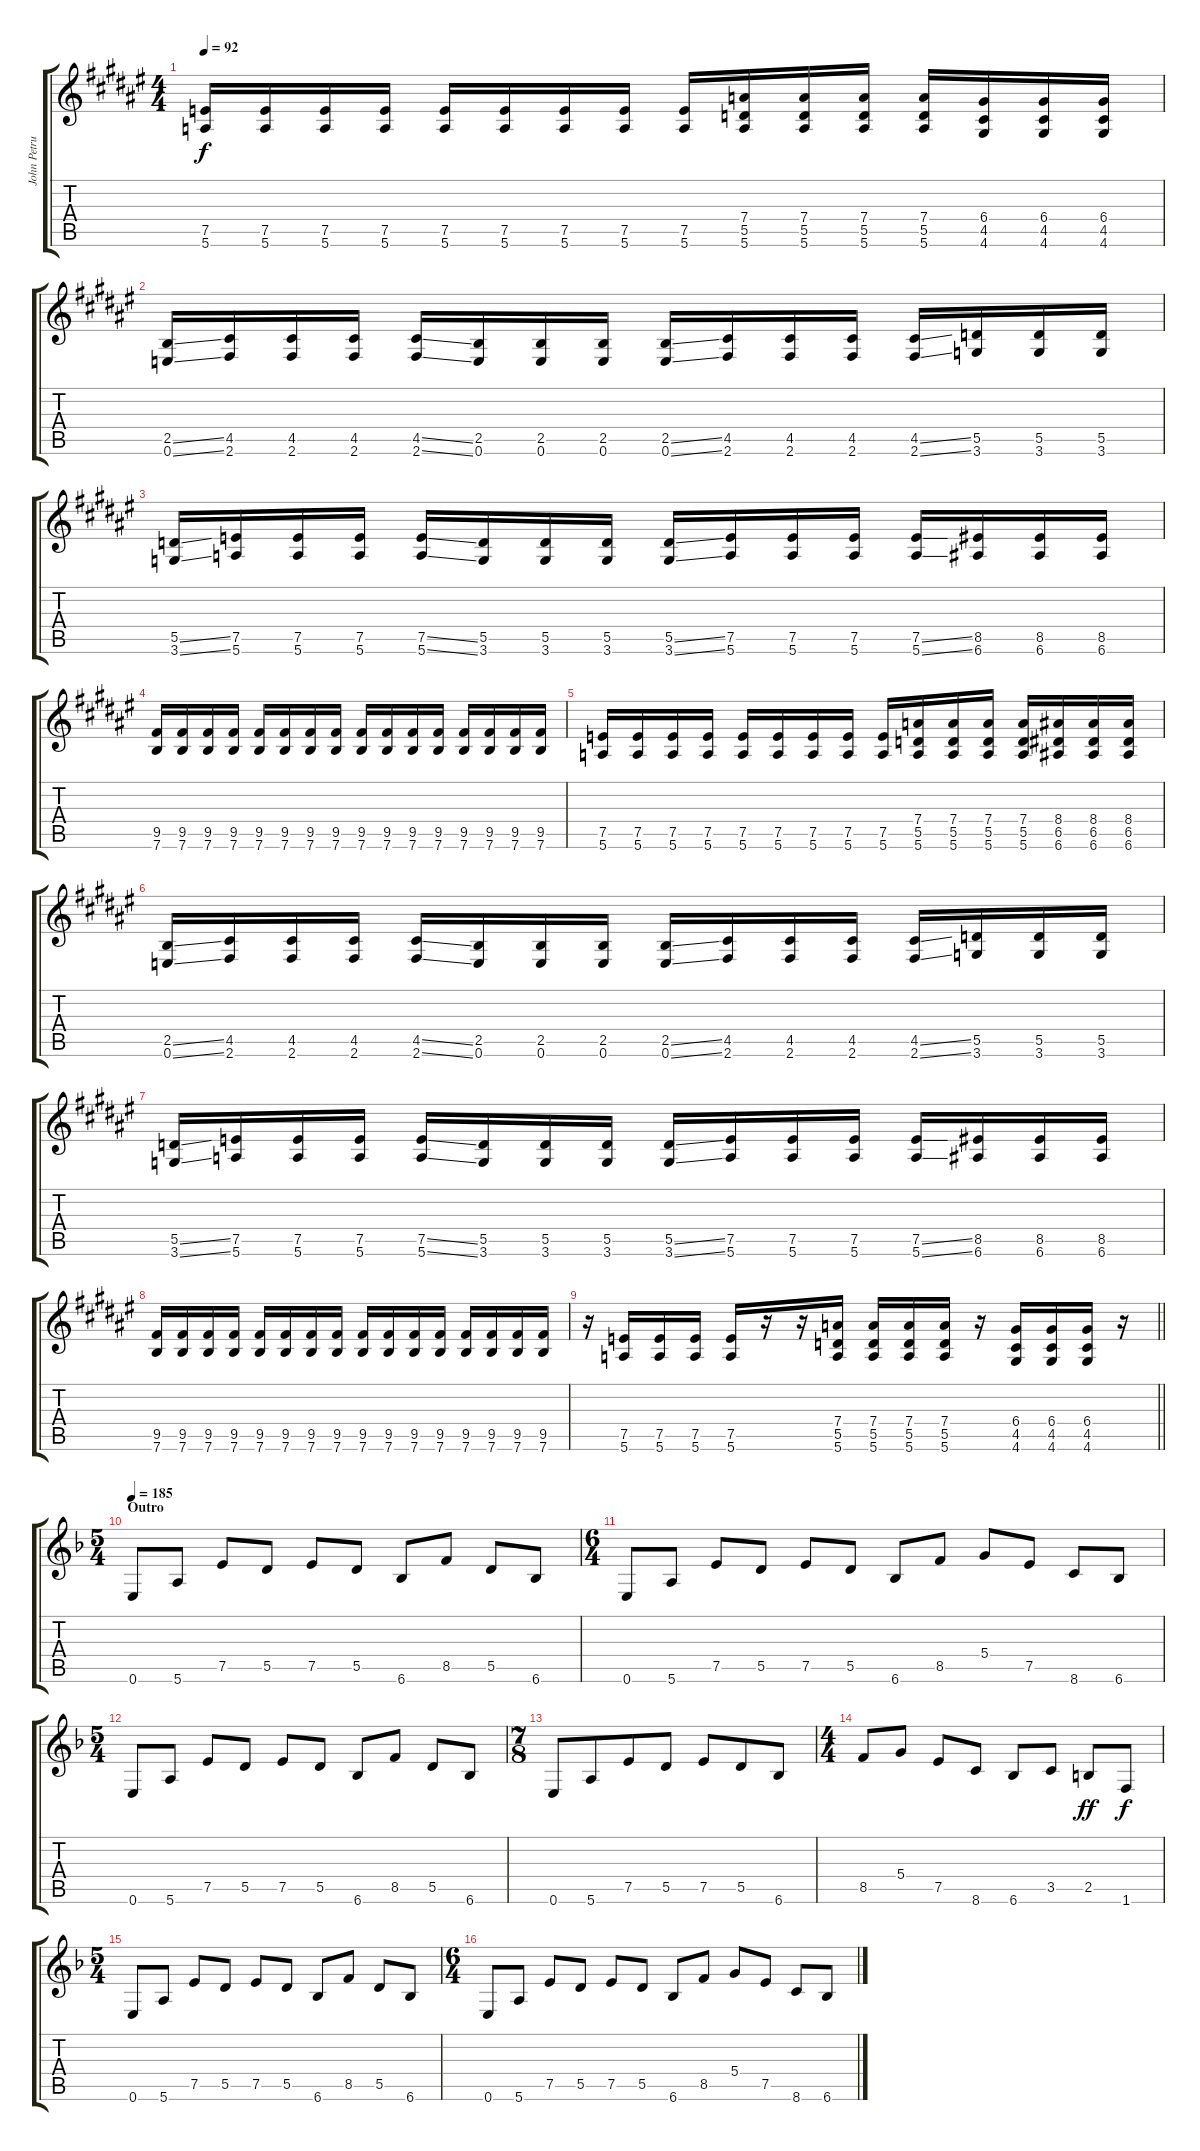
\track ("John Petrucci" "John Petru") {instrument distortionguitar}
\staff {score tabs}
\tuning (E4 B3 G3 D3 A2 E2) {hide}
\ts (4 4)
\tempo 92
\clef g2
\ks f#
(7.5 5.6).16{dy f} (7.5 5.6).16 (7.5 5.6).16 (7.5 5.6).16 (7.5 5.6).16 (7.5 5.6).16 (7.5 5.6).16 (7.5 5.6).16 (7.5 5.6).16 (7.4 5.5 5.6).16 (7.4 5.5 5.6).16 (7.4 5.5 5.6).16 (7.4 5.5 5.6).16 (6.4 4.5 4.6).16 (6.4 4.5 4.6).16 (6.4 4.5 4.6).16 |
(2.5{ss} 0.6{ss}).16 (4.5 2.6).16 (4.5 2.6).16 (4.5 2.6).16 (4.5{ss} 2.6{ss}).16 (2.5 0.6).16 (2.5 0.6).16 (2.5 0.6).16 (2.5{ss} 0.6{ss}).16 (4.5 2.6).16 (4.5 2.6).16 (4.5 2.6).16 (4.5{ss} 2.6{ss}).16 (5.5 3.6).16 (5.5 3.6).16 (5.5 3.6).16 |
(5.5{ss} 3.6{ss}).16 (7.5 5.6).16 (7.5 5.6).16 (7.5 5.6).16 (7.5{ss} 5.6{ss}).16 (5.5 3.6).16 (5.5 3.6).16 (5.5 3.6).16 (5.5{ss} 3.6{ss}).16 (7.5 5.6).16 (7.5 5.6).16 (7.5 5.6).16 (7.5{ss} 5.6{ss}).16 (8.5 6.6).16 (8.5 6.6).16 (8.5 6.6).16 |
(9.5 7.6).16 (9.5 7.6).16 (9.5 7.6).16 (9.5 7.6).16 (9.5 7.6).16 (9.5 7.6).16 (9.5 7.6).16 (9.5 7.6).16 (9.5 7.6).16 (9.5 7.6).16 (9.5 7.6).16 (9.5 7.6).16 (9.5 7.6).16 (9.5 7.6).16 (9.5 7.6).16 (9.5 7.6).16 |
(7.5 5.6).16 (7.5 5.6).16 (7.5 5.6).16 (7.5 5.6).16 (7.5 5.6).16 (7.5 5.6).16 (7.5 5.6).16 (7.5 5.6).16 (7.5 5.6).16 (7.4 5.5 5.6).16 (7.4 5.5 5.6).16 (7.4 5.5 5.6).16 (7.4 5.5 5.6).16 (8.4 6.5 6.6).16 (8.4 6.5 6.6).16 (8.4 6.5 6.6).16 |
(2.5{ss} 0.6{ss}).16 (4.5 2.6).16 (4.5 2.6).16 (4.5 2.6).16 (4.5{ss} 2.6{ss}).16 (2.5 0.6).16 (2.5 0.6).16 (2.5 0.6).16 (2.5{ss} 0.6{ss}).16 (4.5 2.6).16 (4.5 2.6).16 (4.5 2.6).16 (4.5{ss} 2.6{ss}).16 (5.5 3.6).16 (5.5 3.6).16 (5.5 3.6).16 |
(5.5{ss} 3.6{ss}).16 (7.5 5.6).16 (7.5 5.6).16 (7.5 5.6).16 (7.5{ss} 5.6{ss}).16 (5.5 3.6).16 (5.5 3.6).16 (5.5 3.6).16 (5.5{ss} 3.6{ss}).16 (7.5 5.6).16 (7.5 5.6).16 (7.5 5.6).16 (7.5{ss} 5.6{ss}).16 (8.5 6.6).16 (8.5 6.6).16 (8.5 6.6).16 |
(9.5 7.6).16 (9.5 7.6).16 (9.5 7.6).16 (9.5 7.6).16 (9.5 7.6).16 (9.5 7.6).16 (9.5 7.6).16 (9.5 7.6).16 (9.5 7.6).16 (9.5 7.6).16 (9.5 7.6).16 (9.5 7.6).16 (9.5 7.6).16 (9.5 7.6).16 (9.5 7.6).16 (9.5 7.6).16 |
\barLineRight lightlight
r.16 (7.5 5.6).16 (7.5 5.6).16 (7.5 5.6).16 (7.5 5.6).16 r.16 r.16 (7.4 5.5 5.6).16 (7.4 5.5 5.6).16 (7.4 5.5 5.6).16 (7.4 5.5 5.6).16 r.16 (6.4 4.5 4.6).16 (6.4 4.5 4.6).16 (6.4 4.5 4.6).16 r.16 |
\ts (5 4)
\section ("" "Outro")
\tempo 185
\ks f
0.6.8 5.6.8 7.5.8 5.5.8 7.5.8 5.5.8 6.6.8 8.5.8 5.5.8 6.6.8 |
\ts (6 4)
0.6.8 5.6.8 7.5.8 5.5.8 7.5.8 5.5.8 6.6.8 8.5.8 5.4.8 7.5.8 8.6.8 6.6.8 |
\ts (5 4)
0.6.8 5.6.8 7.5.8 5.5.8 7.5.8 5.5.8 6.6.8 8.5.8 5.5.8 6.6.8 |
\ts (7 8)
0.6.8 5.6.8 7.5.8 5.5.8 7.5.8 5.5.8 6.6.8 |
\ts (4 4)
8.5.8 5.4.8 7.5.8 8.6.8 6.6.8 3.5.8 2.5.8{dy ff} 1.6.8{dy f} |
\ts (5 4)
0.6.8 5.6.8 7.5.8 5.5.8 7.5.8 5.5.8 6.6.8 8.5.8 5.5.8 6.6.8 |
\ts (6 4)
0.6.8 5.6.8 7.5.8 5.5.8 7.5.8 5.5.8 6.6.8 8.5.8 5.4.8 7.5.8 8.6.8 6.6.8
